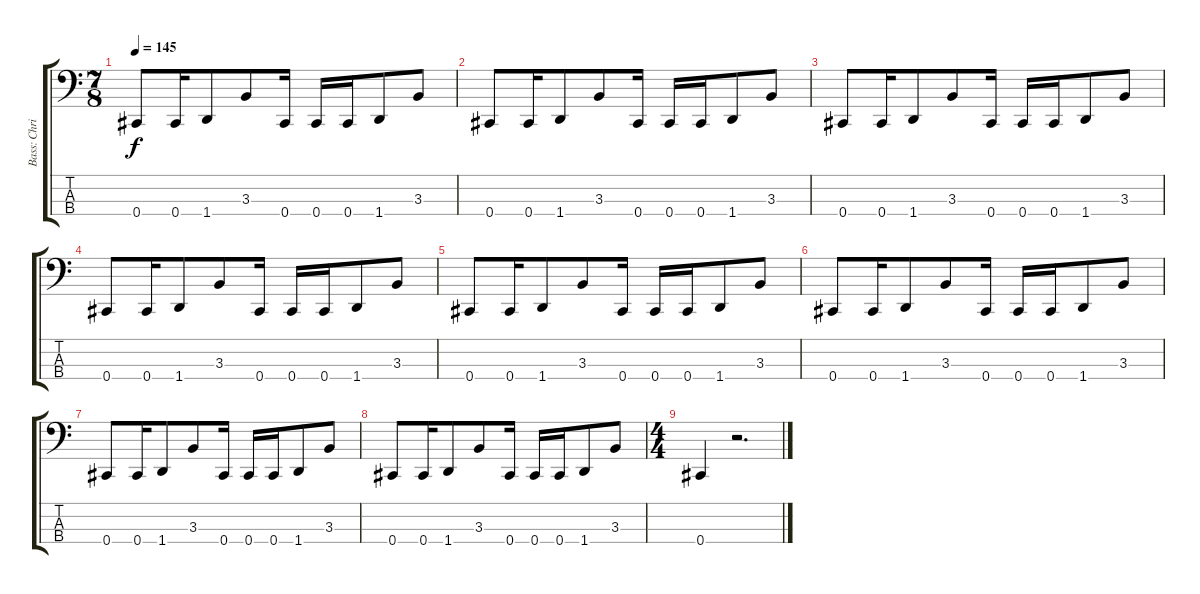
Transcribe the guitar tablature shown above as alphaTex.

\track ("Bass: Christer Örtefors" "Bass: Chri") {instrument electricbassfinger}
\staff {score tabs}
\tuning (Gb2 Db2 Ab1 Db1) {hide}
\ts (7 8)
\tempo 145
\clef f4
\ks c
0.4.8{dy f} 0.4.16 1.4.8 3.3.8 0.4.16 0.4.16 0.4.16 1.4.8 3.3.8 |
0.4.8 0.4.16 1.4.8 3.3.8 0.4.16 0.4.16 0.4.16 1.4.8 3.3.8 |
0.4.8 0.4.16 1.4.8 3.3.8 0.4.16 0.4.16 0.4.16 1.4.8 3.3.8 |
0.4.8 0.4.16 1.4.8 3.3.8 0.4.16 0.4.16 0.4.16 1.4.8 3.3.8 |
0.4.8 0.4.16 1.4.8 3.3.8 0.4.16 0.4.16 0.4.16 1.4.8 3.3.8 |
0.4.8 0.4.16 1.4.8 3.3.8 0.4.16 0.4.16 0.4.16 1.4.8 3.3.8 |
0.4.8 0.4.16 1.4.8 3.3.8 0.4.16 0.4.16 0.4.16 1.4.8 3.3.8 |
0.4.8 0.4.16 1.4.8 3.3.8 0.4.16 0.4.16 0.4.16 1.4.8 3.3.8 |
\ts (4 4)
0.4.4 r.2{d}
